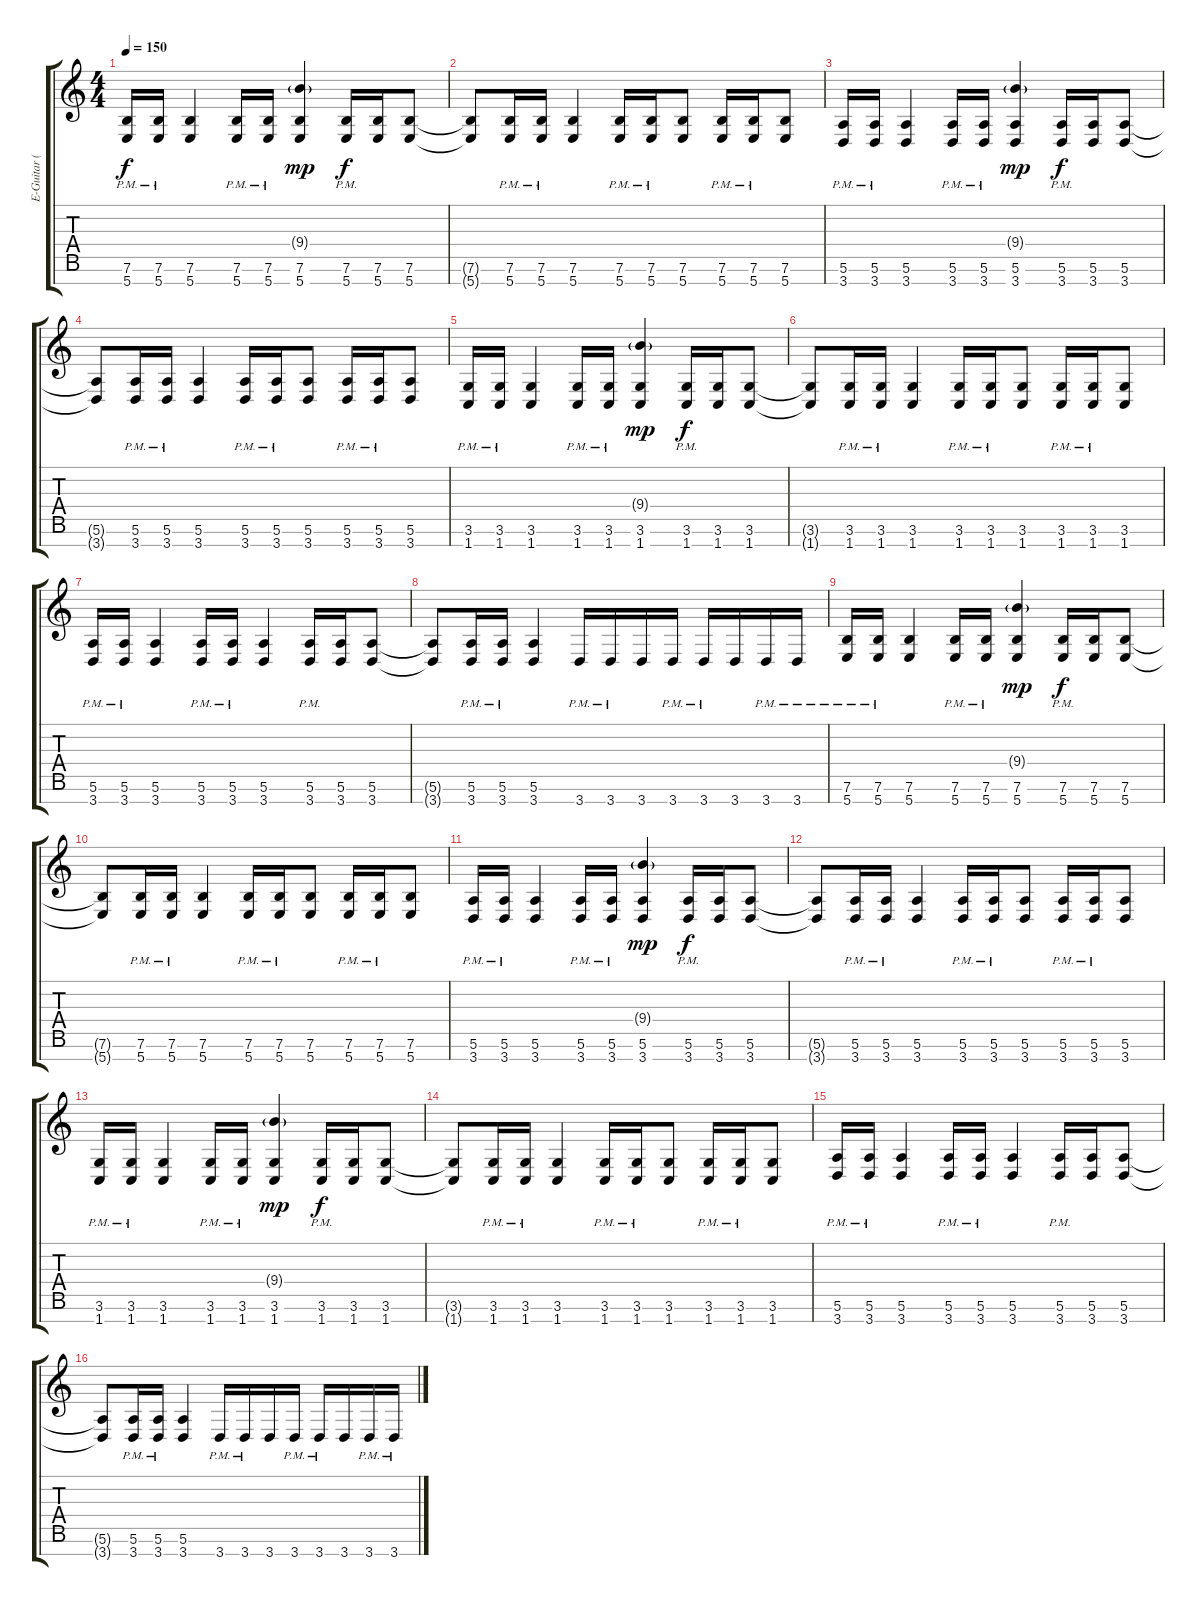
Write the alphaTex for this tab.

\track ("E-Guitar (7-String)" "E-Guitar (") {instrument distortionguitar}
\staff {score tabs}
\tuning (E4 B3 G3 D3 A2 E2 B1) {hide}
\ts (4 4)
\tempo 150
\clef g2
\ks c
(7.6 5.7{pm}).16{dy f} (7.6 5.7{pm}).16 (7.6 5.7).4 (7.6 5.7{pm}).16 (7.6 5.7{pm}).16 (9.4{g} 7.6 5.7).4{dy mp} (7.6 5.7{pm}).16{dy f} (7.6 5.7).16 (7.6 5.7).8 |
(7.6{t} 5.7{t}).8 (7.6 5.7{pm}).16 (7.6 5.7{pm}).16 (7.6 5.7).4 (7.6 5.7{pm}).16 (7.6 5.7{pm}).16 (7.6 5.7).8 (7.6 5.7{pm}).16 (7.6 5.7{pm}).16 (7.6 5.7).8 |
(5.6 3.7{pm}).16 (5.6 3.7{pm}).16 (5.6 3.7).4 (5.6 3.7{pm}).16 (5.6 3.7{pm}).16 (9.4{g} 5.6 3.7).4{dy mp} (5.6 3.7{pm}).16{dy f} (5.6 3.7).16 (5.6 3.7).8 |
(5.6{t} 3.7{t}).8 (5.6 3.7{pm}).16 (5.6 3.7{pm}).16 (5.6 3.7).4 (5.6 3.7{pm}).16 (5.6 3.7{pm}).16 (5.6 3.7).8 (5.6 3.7{pm}).16 (5.6 3.7{pm}).16 (5.6 3.7).8 |
(3.6 1.7{pm}).16 (3.6 1.7{pm}).16 (3.6 1.7).4 (3.6 1.7{pm}).16 (3.6 1.7{pm}).16 (9.4{g} 3.6 1.7).4{dy mp} (3.6 1.7{pm}).16{dy f} (3.6 1.7).16 (3.6 1.7).8 |
(3.6{t} 1.7{t}).8 (3.6 1.7{pm}).16 (3.6 1.7{pm}).16 (3.6 1.7).4 (3.6 1.7{pm}).16 (3.6 1.7{pm}).16 (3.6 1.7).8 (3.6 1.7{pm}).16 (3.6 1.7{pm}).16 (3.6 1.7).8 |
(5.6 3.7{pm}).16 (5.6 3.7{pm}).16 (5.6 3.7).4 (5.6 3.7{pm}).16 (5.6 3.7{pm}).16 (5.6 3.7).4 (5.6 3.7{pm}).16 (5.6 3.7).16 (5.6 3.7).8 |
(5.6{t} 3.7{t}).8 (5.6 3.7{pm}).16 (5.6 3.7{pm}).16 (5.6 3.7).4 3.7{pm}.16 3.7{pm}.16 3.7.16 3.7{pm}.16 3.7{pm}.16 3.7.16 3.7{pm}.16 3.7{pm}.16 |
(7.6 5.7{pm}).16 (7.6 5.7{pm}).16 (7.6 5.7).4 (7.6 5.7{pm}).16 (7.6 5.7{pm}).16 (9.4{g} 7.6 5.7).4{dy mp} (7.6 5.7{pm}).16{dy f} (7.6 5.7).16 (7.6 5.7).8 |
(7.6{t} 5.7{t}).8 (7.6 5.7{pm}).16 (7.6 5.7{pm}).16 (7.6 5.7).4 (7.6 5.7{pm}).16 (7.6 5.7{pm}).16 (7.6 5.7).8 (7.6 5.7{pm}).16 (7.6 5.7{pm}).16 (7.6 5.7).8 |
(5.6 3.7{pm}).16 (5.6 3.7{pm}).16 (5.6 3.7).4 (5.6 3.7{pm}).16 (5.6 3.7{pm}).16 (9.4{g} 5.6 3.7).4{dy mp} (5.6 3.7{pm}).16{dy f} (5.6 3.7).16 (5.6 3.7).8 |
(5.6{t} 3.7{t}).8 (5.6 3.7{pm}).16 (5.6 3.7{pm}).16 (5.6 3.7).4 (5.6 3.7{pm}).16 (5.6 3.7{pm}).16 (5.6 3.7).8 (5.6 3.7{pm}).16 (5.6 3.7{pm}).16 (5.6 3.7).8 |
(3.6 1.7{pm}).16 (3.6 1.7{pm}).16 (3.6 1.7).4 (3.6 1.7{pm}).16 (3.6 1.7{pm}).16 (9.4{g} 3.6 1.7).4{dy mp} (3.6 1.7{pm}).16{dy f} (3.6 1.7).16 (3.6 1.7).8 |
(3.6{t} 1.7{t}).8 (3.6 1.7{pm}).16 (3.6 1.7{pm}).16 (3.6 1.7).4 (3.6 1.7{pm}).16 (3.6 1.7{pm}).16 (3.6 1.7).8 (3.6 1.7{pm}).16 (3.6 1.7{pm}).16 (3.6 1.7).8 |
(5.6 3.7{pm}).16 (5.6 3.7{pm}).16 (5.6 3.7).4 (5.6 3.7{pm}).16 (5.6 3.7{pm}).16 (5.6 3.7).4 (5.6 3.7{pm}).16 (5.6 3.7).16 (5.6 3.7).8 |
(5.6{t} 3.7{t}).8 (5.6 3.7{pm}).16 (5.6 3.7{pm}).16 (5.6 3.7).4 3.7{pm}.16 3.7{pm}.16 3.7.16 3.7{pm}.16 3.7{pm}.16 3.7.16 3.7{pm}.16 3.7{pm}.16
